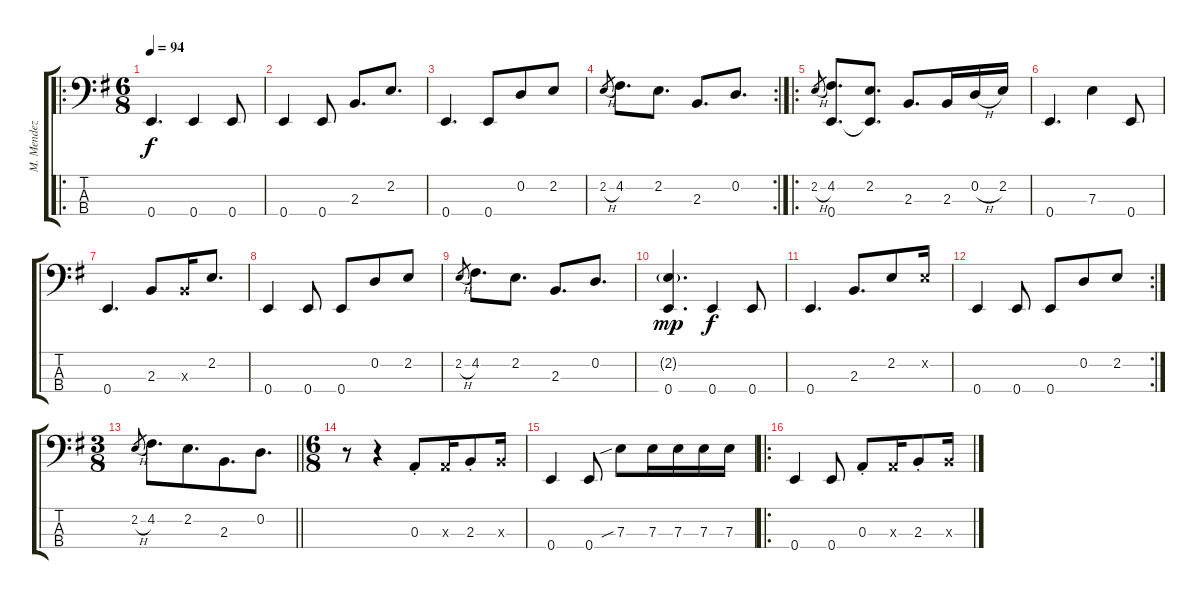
\track ("M. Mendez - El. Bass" "M. Mendez ") {instrument electricbassfinger}
\staff {score tabs}
\tuning (G2 D2 A1 E1) {hide}
\ro
\ts (6 8)
\tempo 94
\clef f4
\ks g
0.4.4{d dy f instrument electricbassfinger} 0.4.4 0.4.8 |
0.4.4 0.4.8 2.3.8{d} 2.2.8{d} |
0.4.4{d} 0.4.8 0.2.8 2.2.8 |
\rc 2
2.2{h}.8{gr} 4.2.8{d} 2.2.8{d} 2.3.8{d} 0.2.8{d} |
\ro
2.2{h}.8{gr} (4.2 0.4).8{d} (2.2 0.4{t}).8{d} 2.3.8{d} 2.3.16 0.2{h}.16 2.2.16 |
0.4.4{d} 7.3.4 0.4.8 |
0.4.4{d} 2.3.8 2.3{x}.16 2.2.8{d} |
0.4.4 0.4.8 0.4.8 0.2.8 2.2.8 |
2.2{h}.8{gr} 4.2.8{d} 2.2.8{d} 2.3.8{d} 0.2.8{d} |
(2.2{g} 0.4).4{d dy mp} 0.4.4{dy f} 0.4.8 |
0.4.4{d} 2.3.8{d} 2.2.8 2.2{x}.16 |
\rc 2
0.4.4 0.4.8 0.4.8 0.2.8 2.2.8 |
\ts (3 8)
\barLineRight lightlight
2.2{h}.8{gr} 4.2.8{d} 2.2.8{d} 2.3.8{d} 0.2.8{d} |
\ts (6 8)
r.8 r.4 0.3{st}.8 0.3{x}.16 2.3{st}.8 2.3{x}.16 |
0.4.4 0.4.8 7.3{sib}.8 7.3.16 7.3.16 7.3.16 7.3.16 |
\ro
0.4.4 0.4.8 0.3{st}.8 0.3{x}.16 2.3{st}.8 2.3{x}.16
